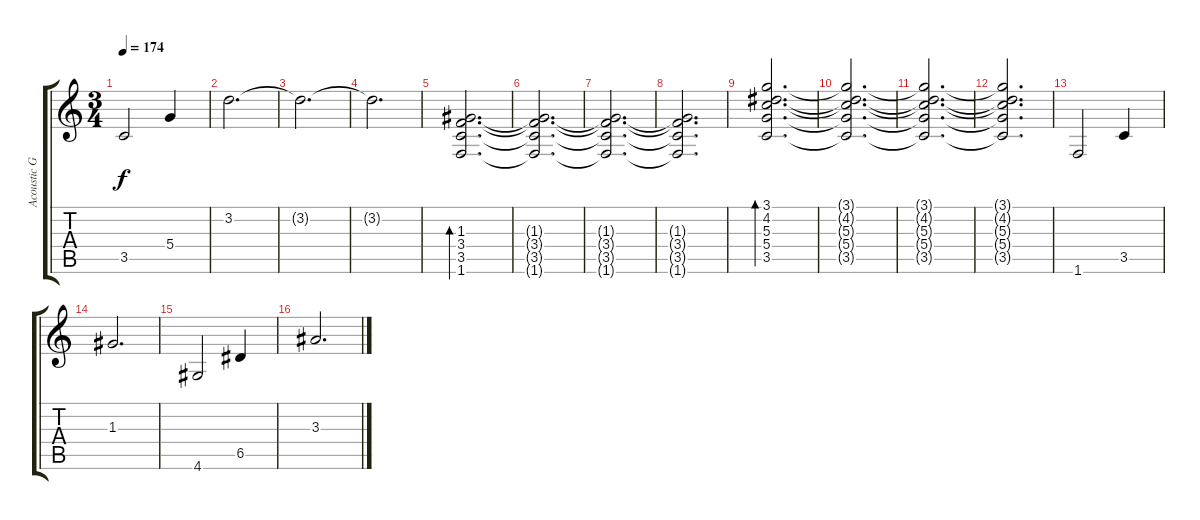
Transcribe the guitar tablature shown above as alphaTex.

\track ("Acoustic Guitar (Rudolf/Matthias)" "Acoustic G") {instrument acousticguitarsteel}
\staff {score tabs}
\tuning (E4 B3 G3 D3 A2 E2) {hide}
\ts (3 4)
\tempo 174
\clef g2
\ks c
3.5.2{dy f} 5.4.4 |
3.2.2{d} |
3.2{t}.2{d} |
3.2{t}.2{d} |
(1.3 3.4 3.5 1.6).2{d bd 240} |
(1.3{t} 3.4{t} 3.5{t} 1.6{t}).2{d} |
(1.3{t} 3.4{t} 3.5{t} 1.6{t}).2{d} |
(1.3{t} 3.4{t} 3.5{t} 1.6{t}).2{d} |
(3.1 4.2 5.3 5.4 3.5).2{d bd 240} |
(3.1{t} 4.2{t} 5.3{t} 5.4{t} 3.5{t}).2{d} |
(3.1{t} 4.2{t} 5.3{t} 5.4{t} 3.5{t}).2{d} |
(3.1{t} 4.2{t} 5.3{t} 5.4{t} 3.5{t}).2{d} |
1.6.2 3.5.4 |
1.3.2{d} |
4.6.2 6.5.4 |
3.3.2{d}
